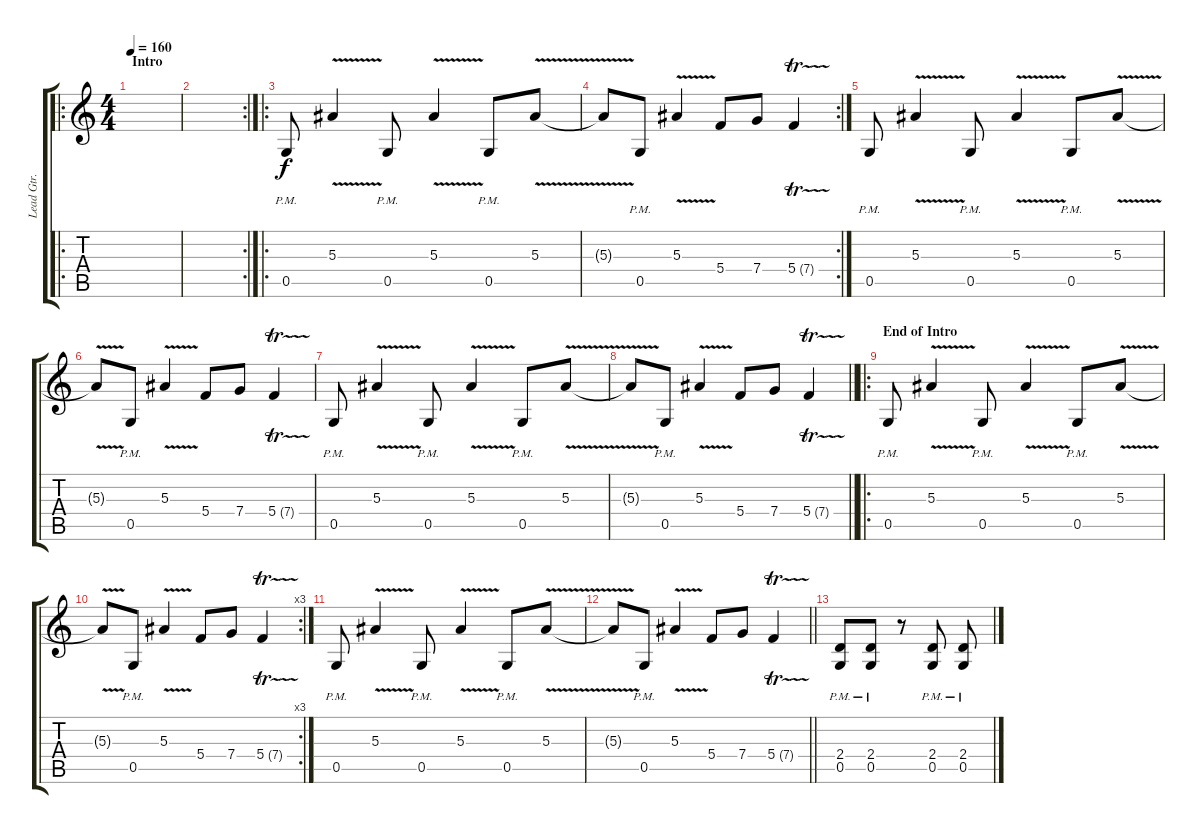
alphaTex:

\track ("Lead Gtr. " "Lead Gtr. ") {instrument distortionguitar}
\staff {score tabs}
\tuning (D4 A3 F3 C3 G2 C2) {hide}
\ro
\ts (4 4)
\section ("" "Intro")
\tempo 160
\clef g2
\ks c
|
\rc 2
|
\ro
0.5{pm}.8 5.3{v}.4 0.5{pm}.8 5.3{v}.4 0.5{pm}.8 5.3{v}.8 |
\rc 2
5.3{t}.8 0.5{pm}.8 5.3{v}.4 5.4.8 7.4.8 5.4{tr (7 16)}.4 |
0.5{pm}.8 5.3{v}.4 0.5{pm}.8 5.3{v}.4 0.5{pm}.8 5.3{v}.8 |
5.3{t}.8 0.5{pm}.8 5.3{v}.4 5.4.8 7.4.8 5.4{tr (7 16)}.4 |
0.5{pm}.8 5.3{v}.4 0.5{pm}.8 5.3{v}.4 0.5{pm}.8 5.3{v}.8 |
\barLineRight lightlight
5.3{t}.8 0.5{pm}.8 5.3{v}.4 5.4.8 7.4.8 5.4{tr (7 16)}.4 |
\ro
\section ("" "End of Intro")
0.5{pm}.8 5.3{v}.4 0.5{pm}.8 5.3{v}.4 0.5{pm}.8 5.3{v}.8 |
\rc 3
5.3{t}.8 0.5{pm}.8 5.3{v}.4 5.4.8 7.4.8 5.4{tr (7 16)}.4 |
0.5{pm}.8 5.3{v}.4 0.5{pm}.8 5.3{v}.4 0.5{pm}.8 5.3{v}.8 |
\barLineRight lightlight
5.3{t}.8 0.5{pm}.8 5.3{v}.4 5.4.8 7.4.8 5.4{tr (7 16)}.4 |
(2.4{pm} 0.5{pm}).8 (2.4{pm} 0.5{pm}).8 r.8 (2.4{pm} 0.5{pm}).8 (2.4{pm} 0.5{pm}).8
